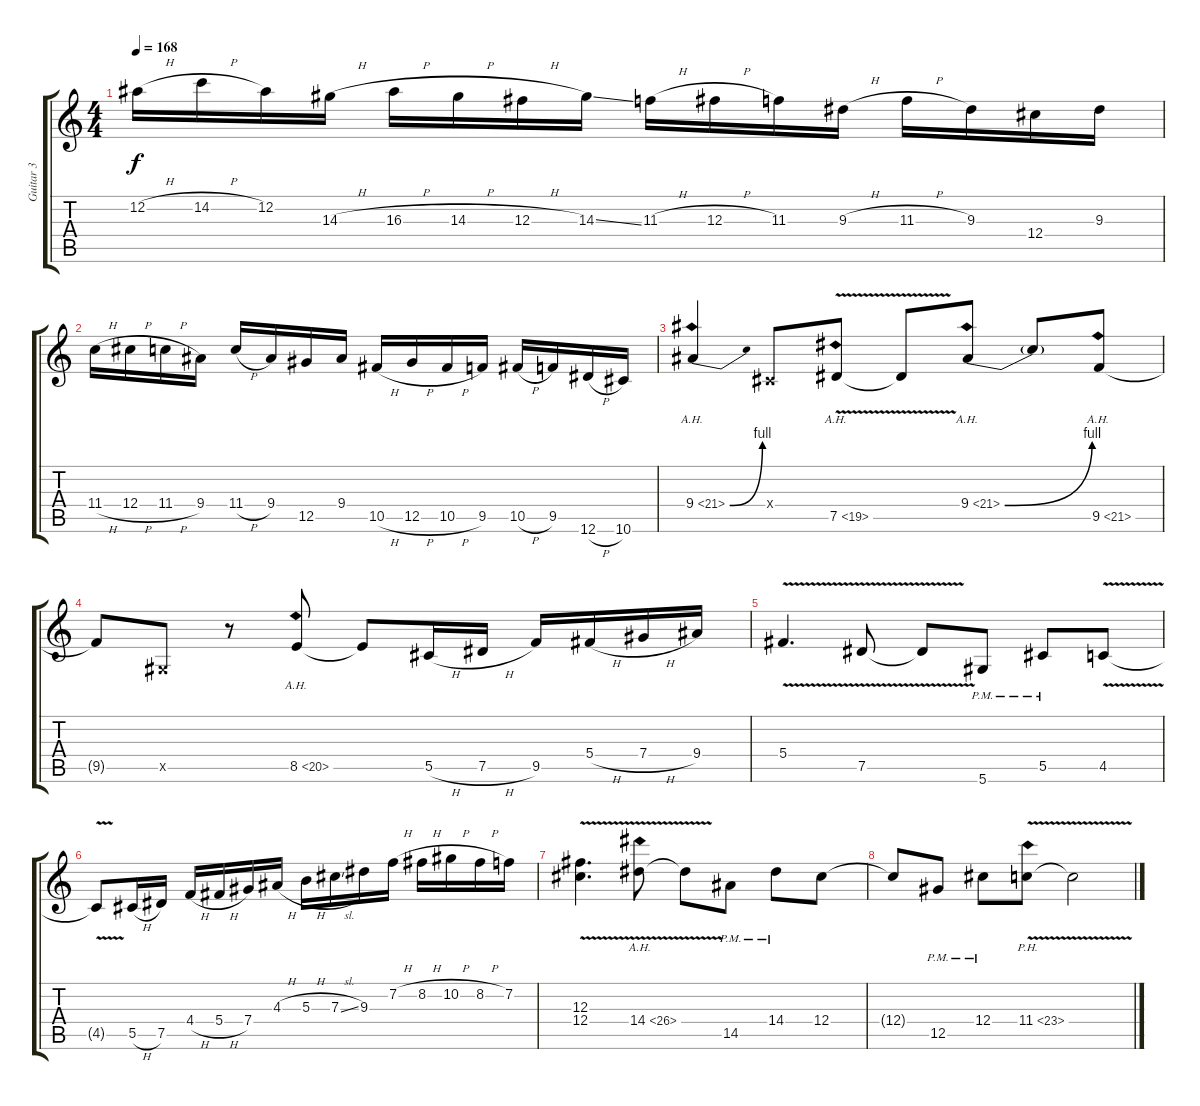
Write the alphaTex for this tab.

\track ("Guitar 3" "Guitar 3") {instrument distortionguitar}
\staff {score tabs}
\tuning (Eb4 Bb3 Gb3 Db3 Ab2 Eb2) {hide}
\ts (4 4)
\tempo 168
\clef g2
\ks c
12.2{h}.16{dy f} 14.2{h}.16 12.2.16 14.3{h}.16 16.3{h}.16 14.3{h}.16 12.3{h}.16 14.3{ss}.16 11.3{h}.16 12.3{h}.16 11.3.16 9.3{h}.16 11.3{h}.16 9.3.16 12.4.16 9.3.16 |
11.4{h}.16 12.4{h}.16 11.4{h}.16 9.4.16 11.4{h}.16 9.4.16 12.5.16 9.4.16 10.5{h}.16 12.5{h}.16 10.5{h}.16 9.5.16 10.5{h}.16 9.5.16 12.6{h}.16 10.6.16 |
9.4{be (bend 0 0 60 4) ah 12}.4 0.4{x}.8 7.5{ah 12 v}.8 7.5{t}.8 9.4{be (bend 0 0 60 4) ah 12}.8 9.4{t}.8 9.5{ah 12}.8 |
9.5{t}.8 0.5{x}.8 r.8 8.5{ah 12}.8 8.5{t}.8 5.5{h}.16 7.5{h}.16 9.5.16 5.4{h}.16 7.4{h}.16 9.4.16 |
5.4{v}.4{d} 7.5{v}.8 7.5{t}.8 5.6{pm}.8 5.5{pm}.8 4.5{v}.8 |
4.5{t}.8 5.5{h}.16 7.5.16 4.4{h}.16 5.4{h}.16 7.4.16 4.3{h}.16 5.3{h}.16 7.3{sl}.16 9.3.16 7.2{h}.16 8.2{h}.16 10.2{h}.16 8.2{h}.16 7.2.16 |
(12.3{v} 12.4{v}).4{d} 14.4{ah 12 v}.8 14.4{t}.8 14.5{pm}.8 14.4{pm}.8 12.4.8 |
12.4{t}.8 12.5{pm}.8 12.4{pm}.8 11.4{ph 12 v}.8 11.4{v t}.2
